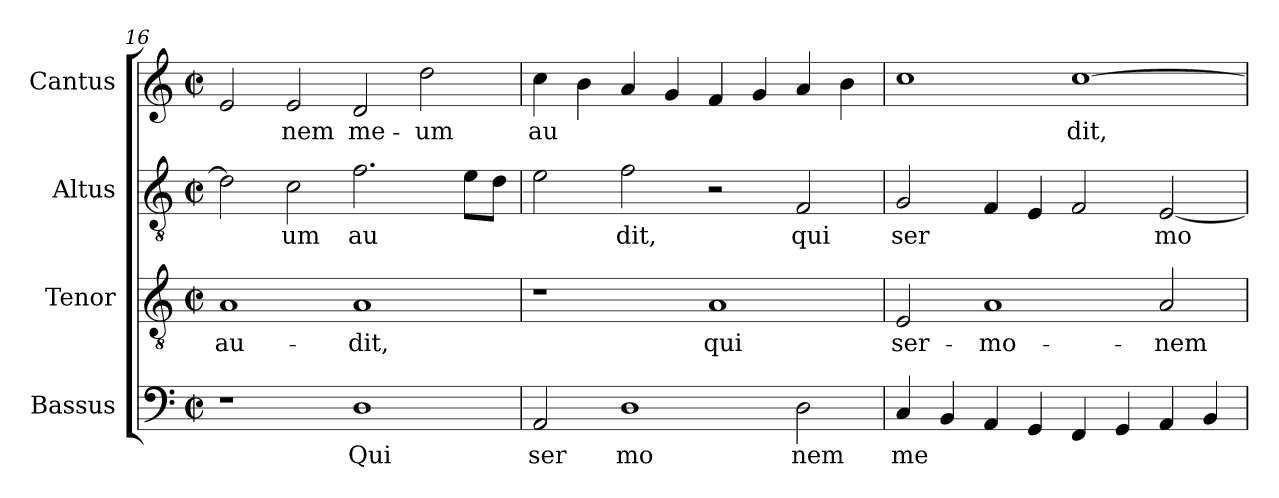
**kern	**text	**kern	**text	**kern	**text	**kern	**text
*part4	*part4	*part3	*part3	*part2	*part2	*part1	*part1
*staff4	*staff4	*staff3	*staff3	*staff2	*staff2	*staff1	*staff1
*I"Bassus	*	*I"Tenor	*	*I"Altus	*	*I"Cantus	*
*clefF4	*	*clefGv2	*	*clefGv2	*	*clefG2	*
*k[]	*	*k[]	*	*k[]	*	*k[]	*
*C:	*	*C:	*	*C:	*	*C:	*
*M2/2	*	*M2/2	*	*M2/2	*	*M2/2	*
*met(c|)	*	*met(c|)	*	*met(c|)	*	*met(c|)	*
=16	=16	=16	=16	=16	=16	=16	=16
!	!	!	!LO:LY:b:cj	!	!LO:LY:b:cj	!	!LO:LY:b:cj
1r	.	1A	au-	2d\]	.	2e/	--
!	!	!	!	!	!LO:LY:b:cj	!	!LO:LY:b:cj
.	.	.	.	2c\	um	2e/	-nem
!	!LO:LY:b:cj	!	!LO:LY:b:cj	!	!LO:LY:b:cj	!	!LO:LY:b:cj
1D	Qui	1A	-dit,	2.f\	au	2d/	me-
!	!	!	!	!	!	!	!LO:LY:b:cj
.	.	.	.	.	.	2dd\	-um
!	!	!	!	!	!LO:LY:b:cj	!	!
.	.	.	.	8e\L	.	.	.
!	!	!	!	!	!LO:LY:b:cj	!	!
.	.	.	.	8d\J	.	.	.
=17	=17	=17	=17	=17	=17	=17	=17
!	!LO:LY:b:cj	!	!	!	!LO:LY:b:cj	!	!LO:LY:b:cj
2AA/	ser	1r	.	2e\	.	4cc\	au-
!	!	!	!	!	!	!	!LO:LY:b:cj
.	.	.	.	.	.	4b\	--
!	!LO:LY:b:cj	!	!	!	!LO:LY:b:cj	!	!LO:LY:b:cj
1D	mo	.	.	2f\	dit,	4a/	--
!	!	!	!	!	!	!	!LO:LY:b:cj
.	.	.	.	.	.	4g/	--
!	!	!	!LO:LY:b:cj	!	!	!	!LO:LY:b:cj
.	.	1A	qui	2r	.	4f/	--
!	!	!	!	!	!	!	!LO:LY:b:cj
.	.	.	.	.	.	4g/	--
!	!LO:LY:b:cj	!	!	!	!LO:LY:b:cj	!	!LO:LY:b:cj
2D\	nem	.	.	2F/	qui	4a/	--
!	!	!	!	!	!	!	!LO:LY:b:cj
.	.	.	.	.	.	4b\	--
=18	=18	=18	=18	=18	=18	=18	=18
!	!LO:LY:b:cj	!	!LO:LY:b:cj	!	!LO:LY:b:cj	!	!LO:LY:b:cj
4C/	me	2E/	ser-	2G/	ser	1cc	--
!	!LO:LY:b:cj	!	!	!	!	!	!
4BB/	.	.	.	.	.	.	.
!	!LO:LY:b:cj	!	!LO:LY:b:cj	!	!LO:LY:b:cj	!	!
4AA/	.	1A	-mo-	4F/	.	.	.
!	!LO:LY:b:cj	!	!	!	!LO:LY:b:cj	!	!
4GG/	.	.	.	4E/	.	.	.
!	!LO:LY:b:cj	!	!	!	!LO:LY:b:cj	!	!LO:LY:b:cj
4FF/	.	.	.	2F/	.	[>1cc	-dit,
!	!LO:LY:b:cj	!	!	!	!	!	!
4GG/	.	.	.	.	.	.	.
!	!LO:LY:b:cj	!	!LO:LY:b:cj	!	!LO:LY:b:cj	!	!
4AA/	.	2A/	-nem	[<2E/	mo	.	.
!	!LO:LY:b:cj	!	!	!	!	!	!
4BB/	.	.	.	.	.	.	.
=	=	=	=	=	=	=	=
*-	*-	*-	*-	*-	*-	*-	*-
